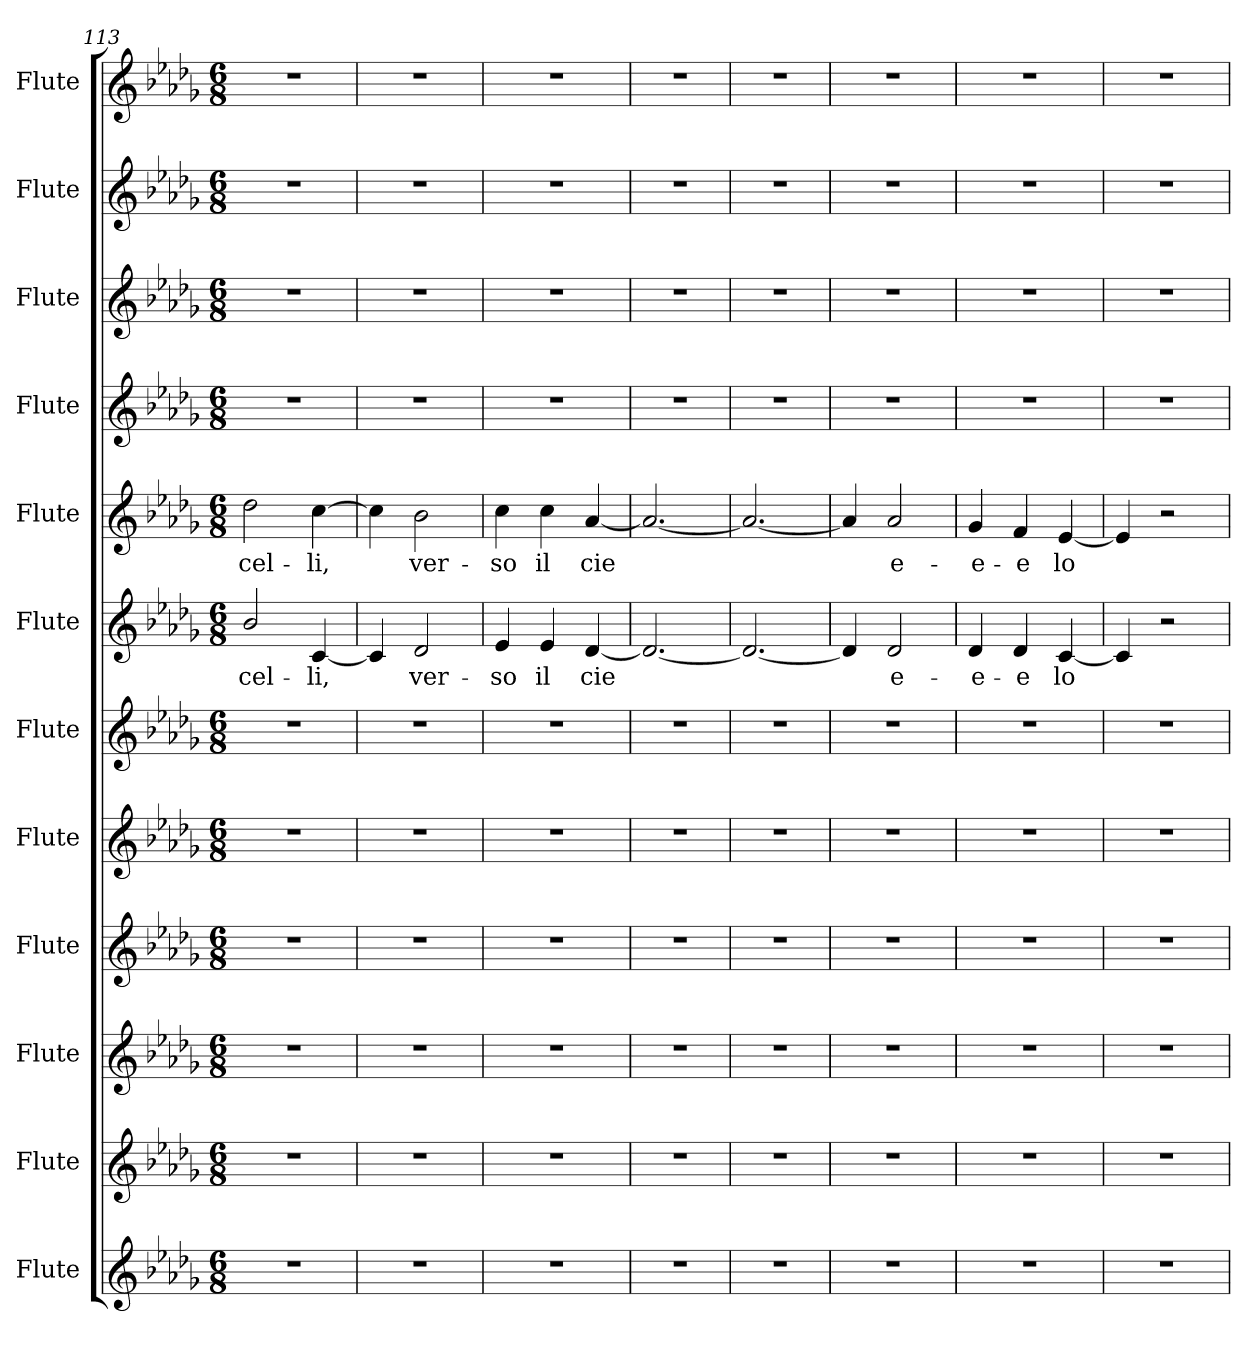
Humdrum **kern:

**kern	**kern	**kern	**kern	**kern	**kern	**kern	**text	**kern	**text	**kern	**kern	**kern	**kern
*part12	*part11	*part10	*part9	*part8	*part7	*part6	*part6	*part5	*part5	*part4	*part3	*part2	*part1
*staff12	*staff11	*staff10	*staff9	*staff8	*staff7	*staff6	*staff6	*staff5	*staff5	*staff4	*staff3	*staff2	*staff1
*I"Flute	*I"Flute	*I"Flute	*I"Flute	*I"Flute	*I"Flute	*I"Flute	*	*I"Flute	*	*I"Flute	*I"Flute	*I"Flute	*I"Flute
*I'Fl.	*I'Fl.	*I'Fl.	*I'Fl.	*I'Fl.	*I'Fl.	*I'Fl.	*	*I'Fl.	*	*I'Fl.	*I'Fl.	*I'Fl.	*I'Fl.
*clefG2	*clefG2	*clefG2	*clefG2	*clefG2	*clefG2	*clefG2	*	*clefG2	*	*clefG2	*clefG2	*clefG2	*clefG2
*k[b-e-a-d-g-]	*k[b-e-a-d-g-]	*k[b-e-a-d-g-]	*k[b-e-a-d-g-]	*k[b-e-a-d-g-]	*k[b-e-a-d-g-]	*k[b-e-a-d-g-]	*	*k[b-e-a-d-g-]	*	*k[b-e-a-d-g-]	*k[b-e-a-d-g-]	*k[b-e-a-d-g-]	*k[b-e-a-d-g-]
*M6/8	*M6/8	*M6/8	*M6/8	*M6/8	*M6/8	*M6/8	*	*M6/8	*	*M6/8	*M6/8	*M6/8	*M6/8
=113	=113	=113	=113	=113	=113	=113	=113	=113	=113	=113	=113	=113	=113
2.r	2.r	2.r	2.r	2.r	2.r	2b-/	-cel-	2dd-\	-cel-	2.r	2.r	2.r	2.r
.	.	.	.	.	.	[4c/	-li,	[4cc\	-li,	.	.	.	.
=114	=114	=114	=114	=114	=114	=114	=114	=114	=114	=114	=114	=114	=114
2.r	2.r	2.r	2.r	2.r	2.r	4c/]	.	4cc\]	.	2.r	2.r	2.r	2.r
.	.	.	.	.	.	2d-/	ver-	2b-\	ver-	.	.	.	.
=115	=115	=115	=115	=115	=115	=115	=115	=115	=115	=115	=115	=115	=115
2.r	2.r	2.r	2.r	2.r	2.r	4e-/	-so	4cc\	-so	2.r	2.r	2.r	2.r
.	.	.	.	.	.	4e-/	il	4cc\	il	.	.	.	.
.	.	.	.	.	.	[4d-/	cie	[4a-/	cie	.	.	.	.
!!LO:PB:g=z
=116	=116	=116	=116	=116	=116	=116	=116	=116	=116	=116	=116	=116	=116
2.r	2.r	2.r	2.r	2.r	2.r	2.d-/_	.	2.a-/_	.	2.r	2.r	2.r	2.r
=117	=117	=117	=117	=117	=117	=117	=117	=117	=117	=117	=117	=117	=117
2.r	2.r	2.r	2.r	2.r	2.r	2.d-/_	.	2.a-/_	.	2.r	2.r	2.r	2.r
=118	=118	=118	=118	=118	=118	=118	=118	=118	=118	=118	=118	=118	=118
2.r	2.r	2.r	2.r	2.r	2.r	4d-/]	.	4a-/]	.	2.r	2.r	2.r	2.r
.	.	.	.	.	.	2d-/	e-	2a-/	e-	.	.	.	.
=119	=119	=119	=119	=119	=119	=119	=119	=119	=119	=119	=119	=119	=119
2.r	2.r	2.r	2.r	2.r	2.r	4d-/	-e-	4g-/	-e-	2.r	2.r	2.r	2.r
.	.	.	.	.	.	4d-/	-e	4f/	-e	.	.	.	.
.	.	.	.	.	.	[4c/	lo	[4e-/	lo	.	.	.	.
=120	=120	=120	=120	=120	=120	=120	=120	=120	=120	=120	=120	=120	=120
2.r	2.r	2.r	2.r	2.r	2.r	4c/]	.	4e-/]	.	2.r	2.r	2.r	2.r
.	.	.	.	.	.	2r	.	2r	.	.	.	.	.
=	=	=	=	=	=	=	=	=	=	=	=	=	=
*-	*-	*-	*-	*-	*-	*-	*-	*-	*-	*-	*-	*-	*-
